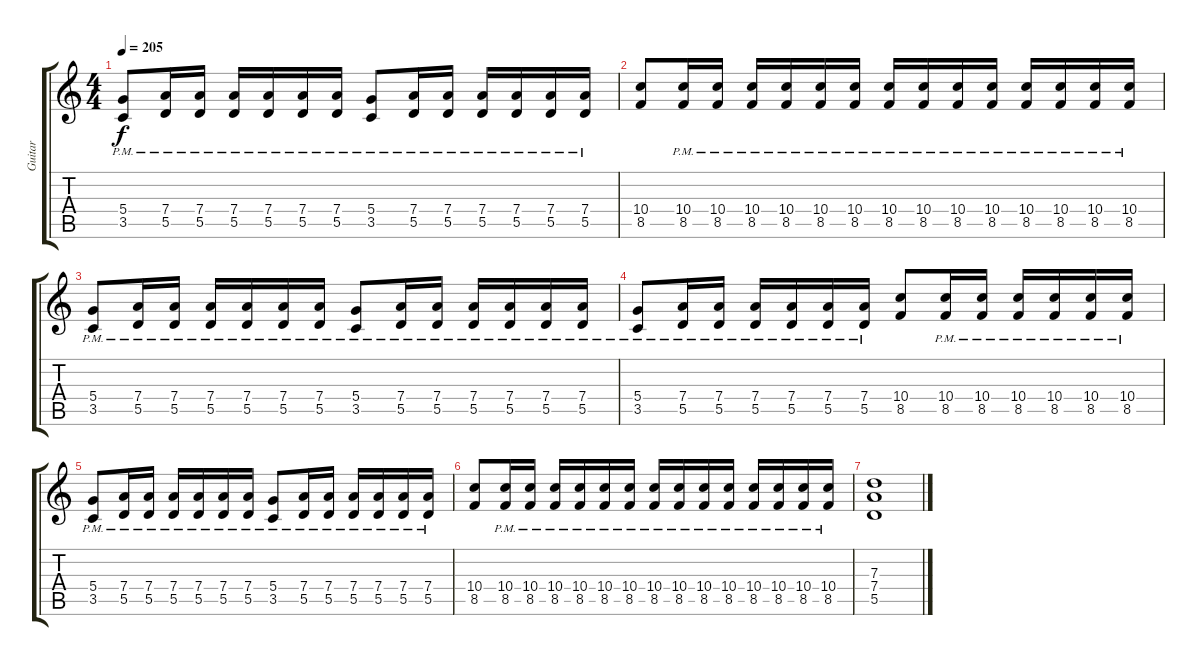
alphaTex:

\track ("Guitar" "Guitar") {instrument distortionguitar}
\staff {score tabs}
\tuning (E4 B3 G3 D3 A2 E2) {hide}
\ts (4 4)
\tempo 205
\clef g2
\ks c
(5.4{pm} 3.5{pm}).8{dy f} (7.4{pm} 5.5{pm}).16 (7.4{pm} 5.5{pm}).16 (7.4{pm} 5.5{pm}).16 (7.4{pm} 5.5{pm}).16 (7.4{pm} 5.5{pm}).16 (7.4{pm} 5.5{pm}).16 (5.4{pm} 3.5{pm}).8 (7.4{pm} 5.5{pm}).16 (7.4{pm} 5.5{pm}).16 (7.4{pm} 5.5{pm}).16 (7.4{pm} 5.5{pm}).16 (7.4{pm} 5.5{pm}).16 (7.4{pm} 5.5{pm}).16 |
(10.4 8.5).8 (10.4{pm} 8.5{pm}).16 (10.4{pm} 8.5{pm}).16 (10.4{pm} 8.5{pm}).16 (10.4{pm} 8.5{pm}).16 (10.4{pm} 8.5{pm}).16 (10.4{pm} 8.5{pm}).16 (10.4{pm} 8.5{pm}).16 (10.4{pm} 8.5{pm}).16 (10.4{pm} 8.5{pm}).16 (10.4{pm} 8.5{pm}).16 (10.4{pm} 8.5{pm}).16 (10.4{pm} 8.5{pm}).16 (10.4{pm} 8.5{pm}).16 (10.4{pm} 8.5{pm}).16 |
(5.4{pm} 3.5{pm}).8 (7.4{pm} 5.5{pm}).16 (7.4{pm} 5.5{pm}).16 (7.4{pm} 5.5{pm}).16 (7.4{pm} 5.5{pm}).16 (7.4{pm} 5.5{pm}).16 (7.4{pm} 5.5{pm}).16 (5.4{pm} 3.5{pm}).8 (7.4{pm} 5.5{pm}).16 (7.4{pm} 5.5{pm}).16 (7.4{pm} 5.5{pm}).16 (7.4{pm} 5.5{pm}).16 (7.4{pm} 5.5{pm}).16 (7.4{pm} 5.5{pm}).16 |
(5.4{pm} 3.5{pm}).8 (7.4{pm} 5.5{pm}).16 (7.4{pm} 5.5{pm}).16 (7.4{pm} 5.5{pm}).16 (7.4{pm} 5.5{pm}).16 (7.4{pm} 5.5{pm}).16 (7.4{pm} 5.5{pm}).16 (10.4 8.5).8 (10.4{pm} 8.5{pm}).16 (10.4{pm} 8.5{pm}).16 (10.4{pm} 8.5{pm}).16 (10.4{pm} 8.5{pm}).16 (10.4{pm} 8.5{pm}).16 (10.4{pm} 8.5{pm}).16 |
(5.4{pm} 3.5{pm}).8 (7.4{pm} 5.5{pm}).16 (7.4{pm} 5.5{pm}).16 (7.4{pm} 5.5{pm}).16 (7.4{pm} 5.5{pm}).16 (7.4{pm} 5.5{pm}).16 (7.4{pm} 5.5{pm}).16 (5.4{pm} 3.5{pm}).8 (7.4{pm} 5.5{pm}).16 (7.4{pm} 5.5{pm}).16 (7.4{pm} 5.5{pm}).16 (7.4{pm} 5.5{pm}).16 (7.4{pm} 5.5{pm}).16 (7.4{pm} 5.5{pm}).16 |
(10.4 8.5).8 (10.4{pm} 8.5{pm}).16 (10.4{pm} 8.5{pm}).16 (10.4{pm} 8.5{pm}).16 (10.4{pm} 8.5{pm}).16 (10.4{pm} 8.5{pm}).16 (10.4{pm} 8.5{pm}).16 (10.4{pm} 8.5{pm}).16 (10.4{pm} 8.5{pm}).16 (10.4{pm} 8.5{pm}).16 (10.4{pm} 8.5{pm}).16 (10.4{pm} 8.5{pm}).16 (10.4{pm} 8.5{pm}).16 (10.4{pm} 8.5{pm}).16 (10.4{pm} 8.5{pm}).16 |
(7.3 7.4 5.5).1
